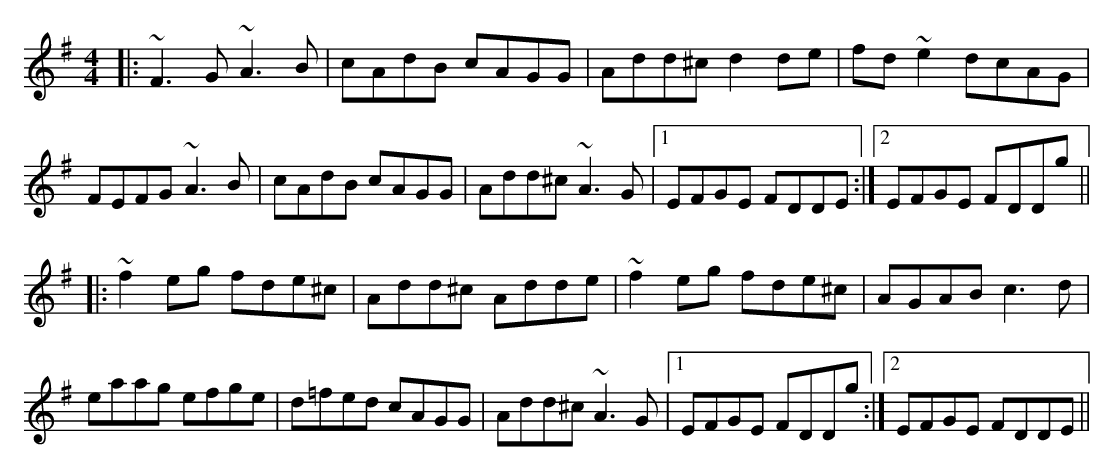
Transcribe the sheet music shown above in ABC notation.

X:1
M:4/4
K:Dmix
|:~F3 G ~A3 B|cAdB cAGG|Add^c d2de|fd ~e2 dcAG|
FEFG ~A3 B|cAdB cAGG|Add^c ~A3 G|1 EFGE FDDE:|2 EFGE FDDg||
|:~f2 eg fde^c|Add^c Adde|~f2 eg fde^c|AGAB c3d|
eaag efge|d=fed cAGG|Add^c ~A3 G|1 EFGE FDDg:|2 EFGE FDDE||
